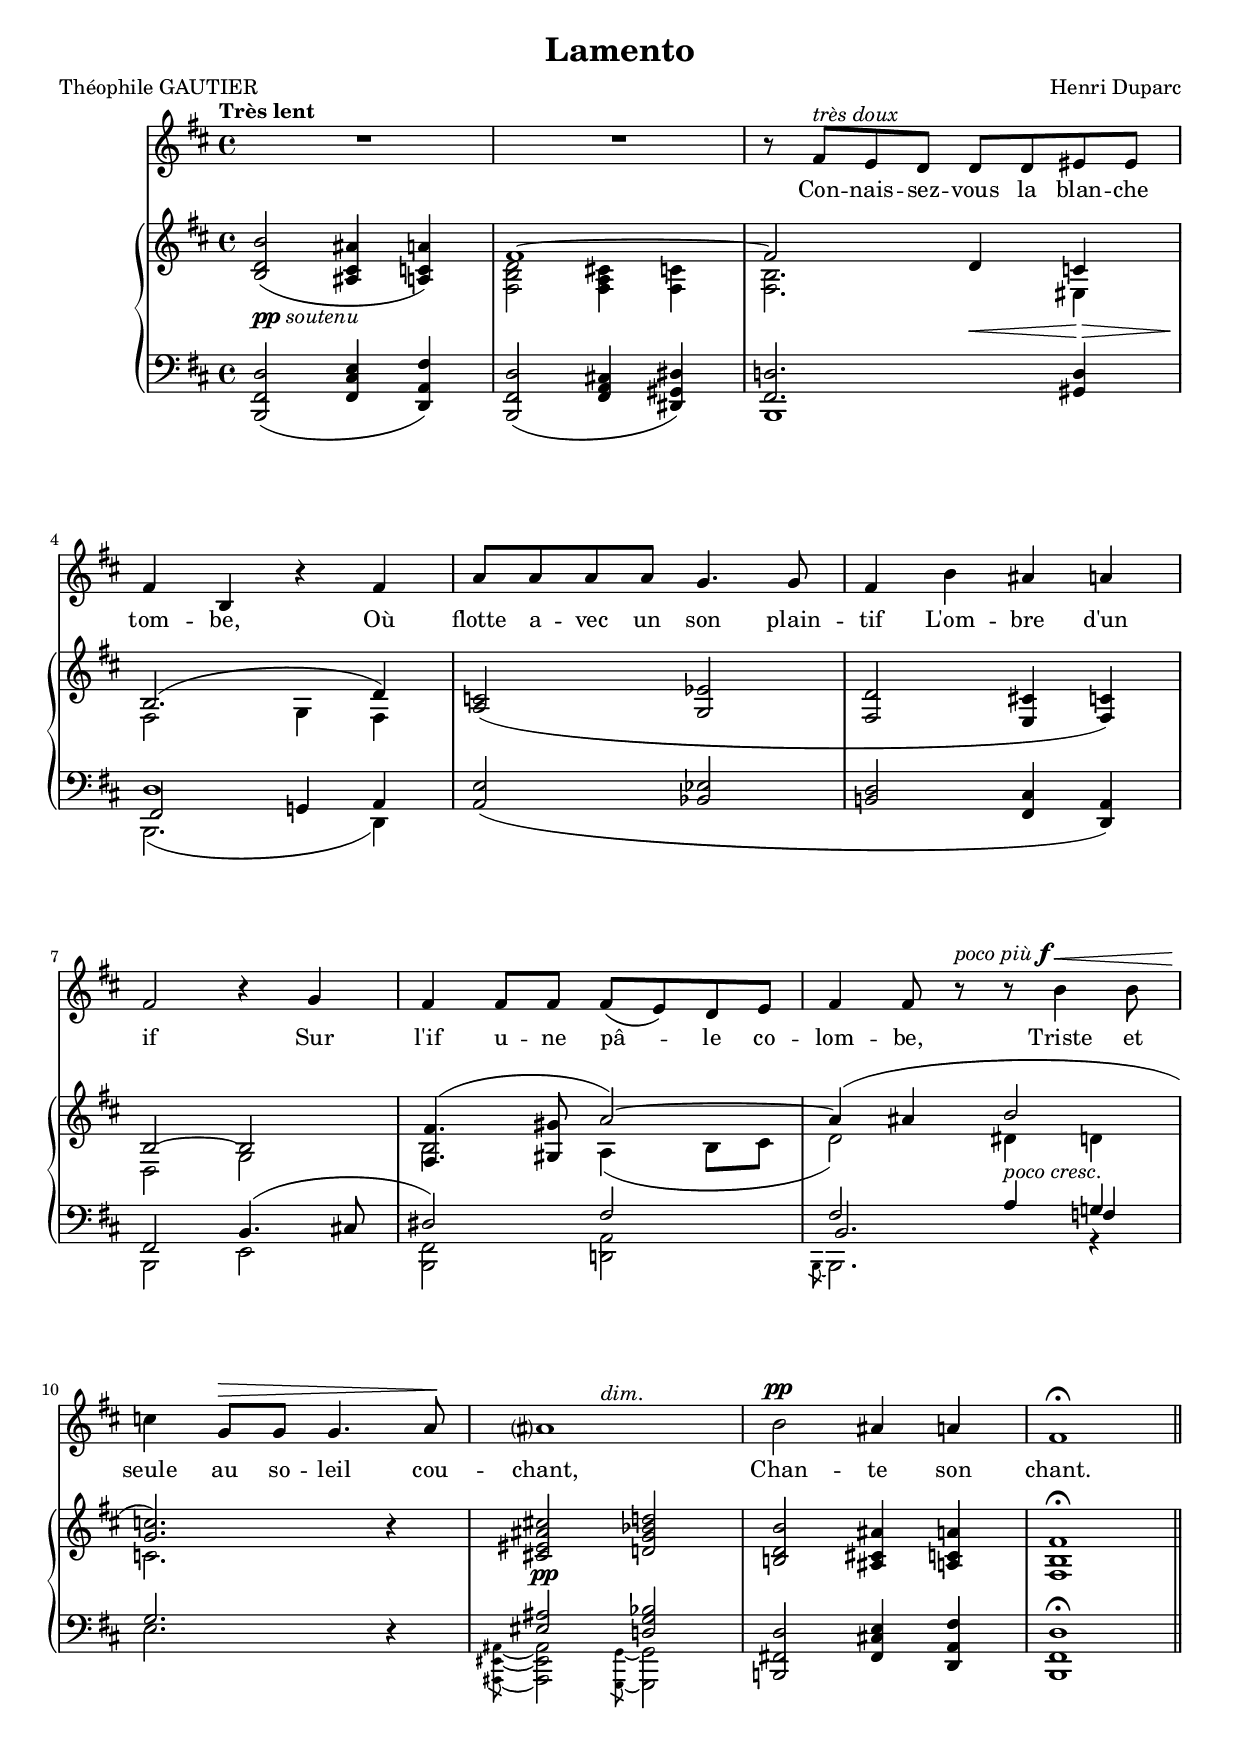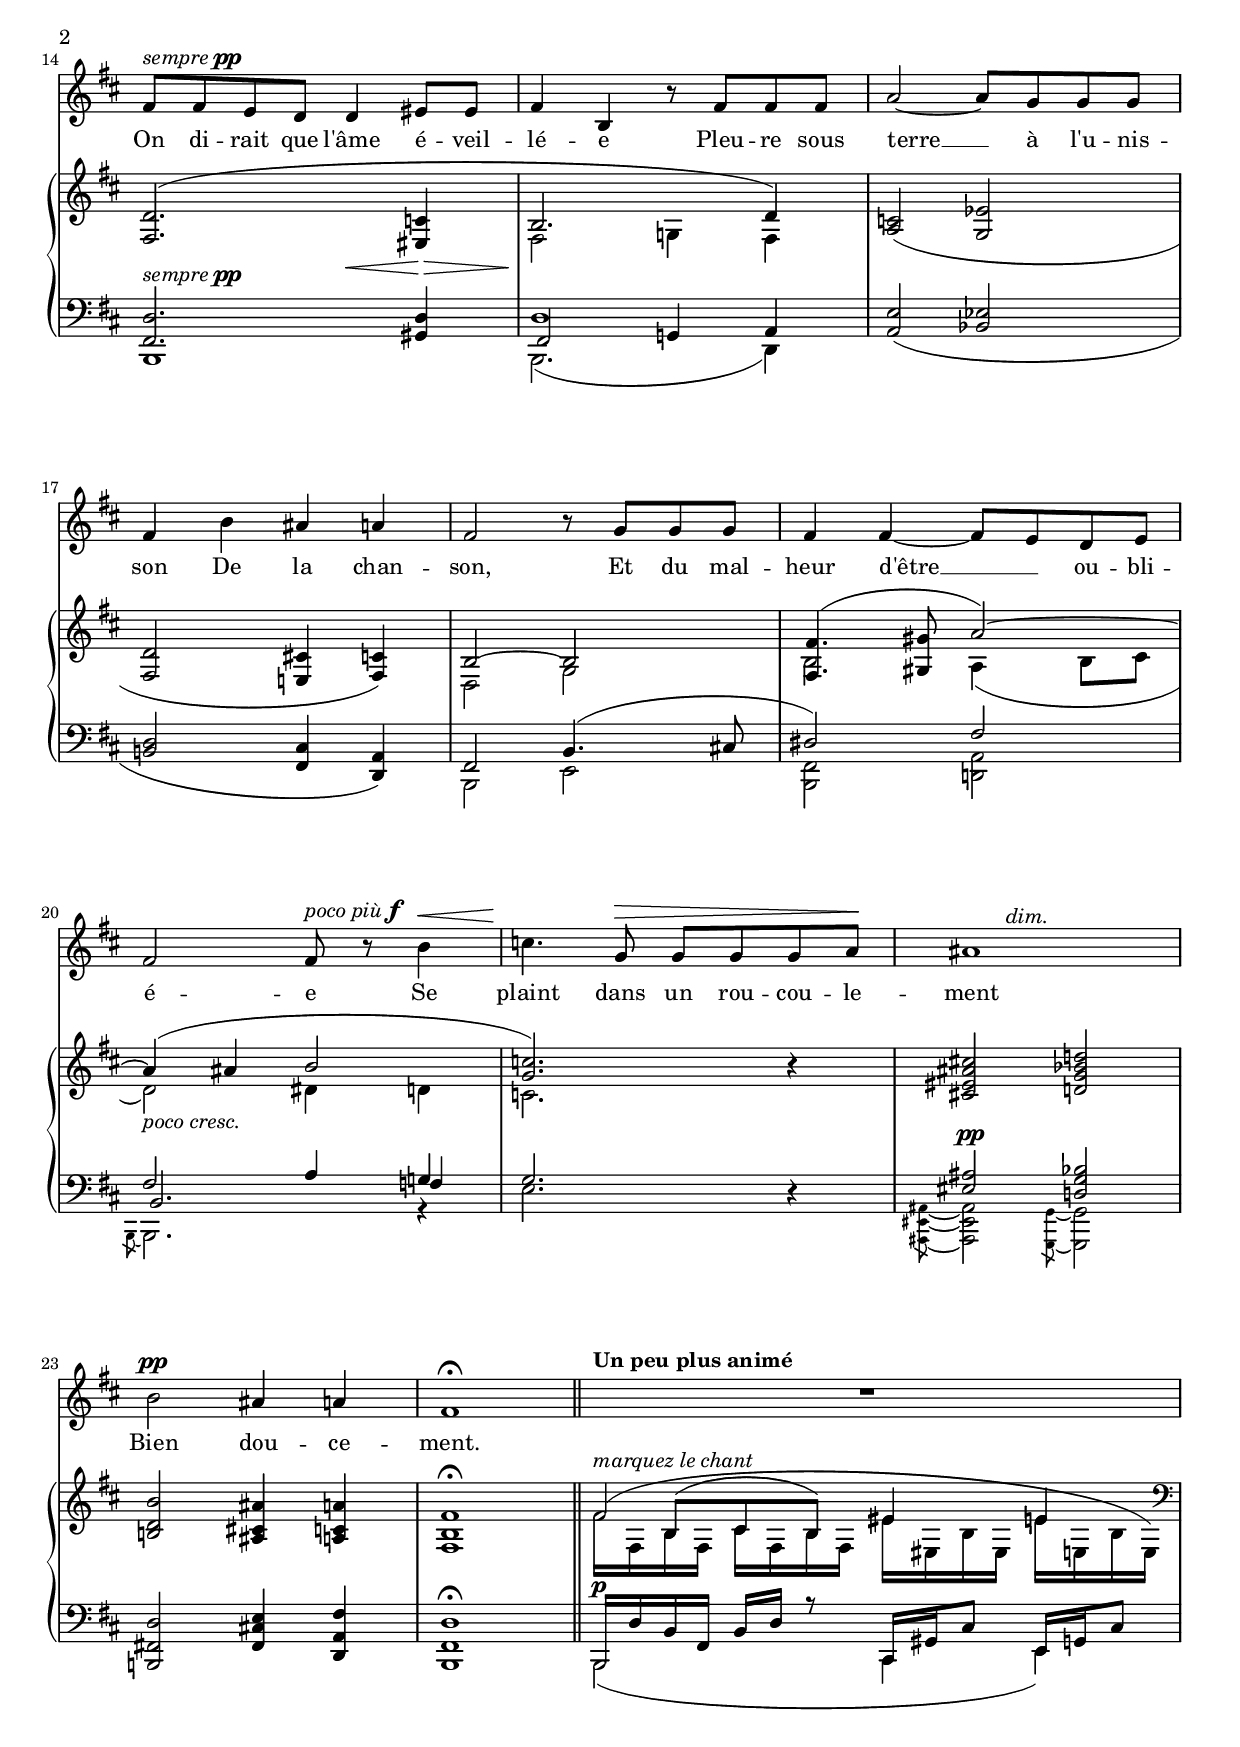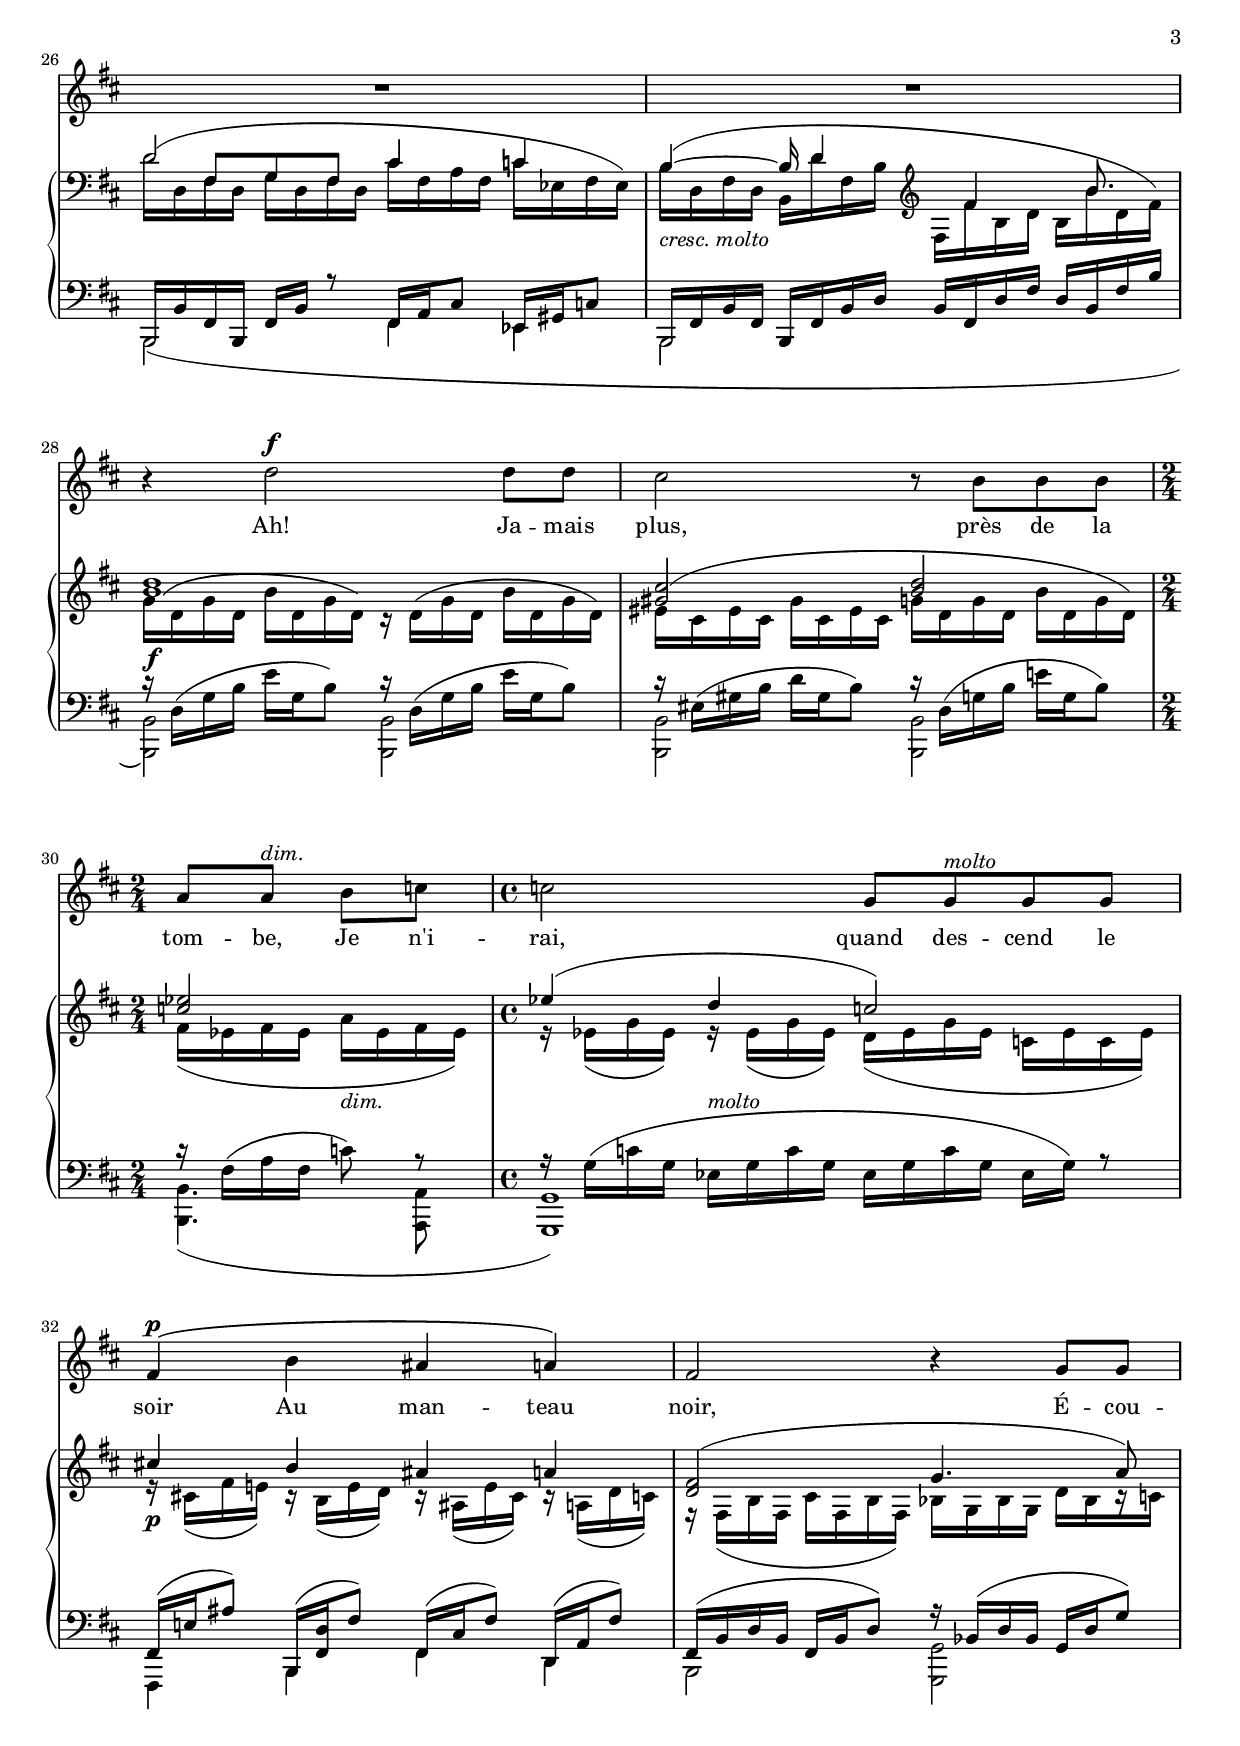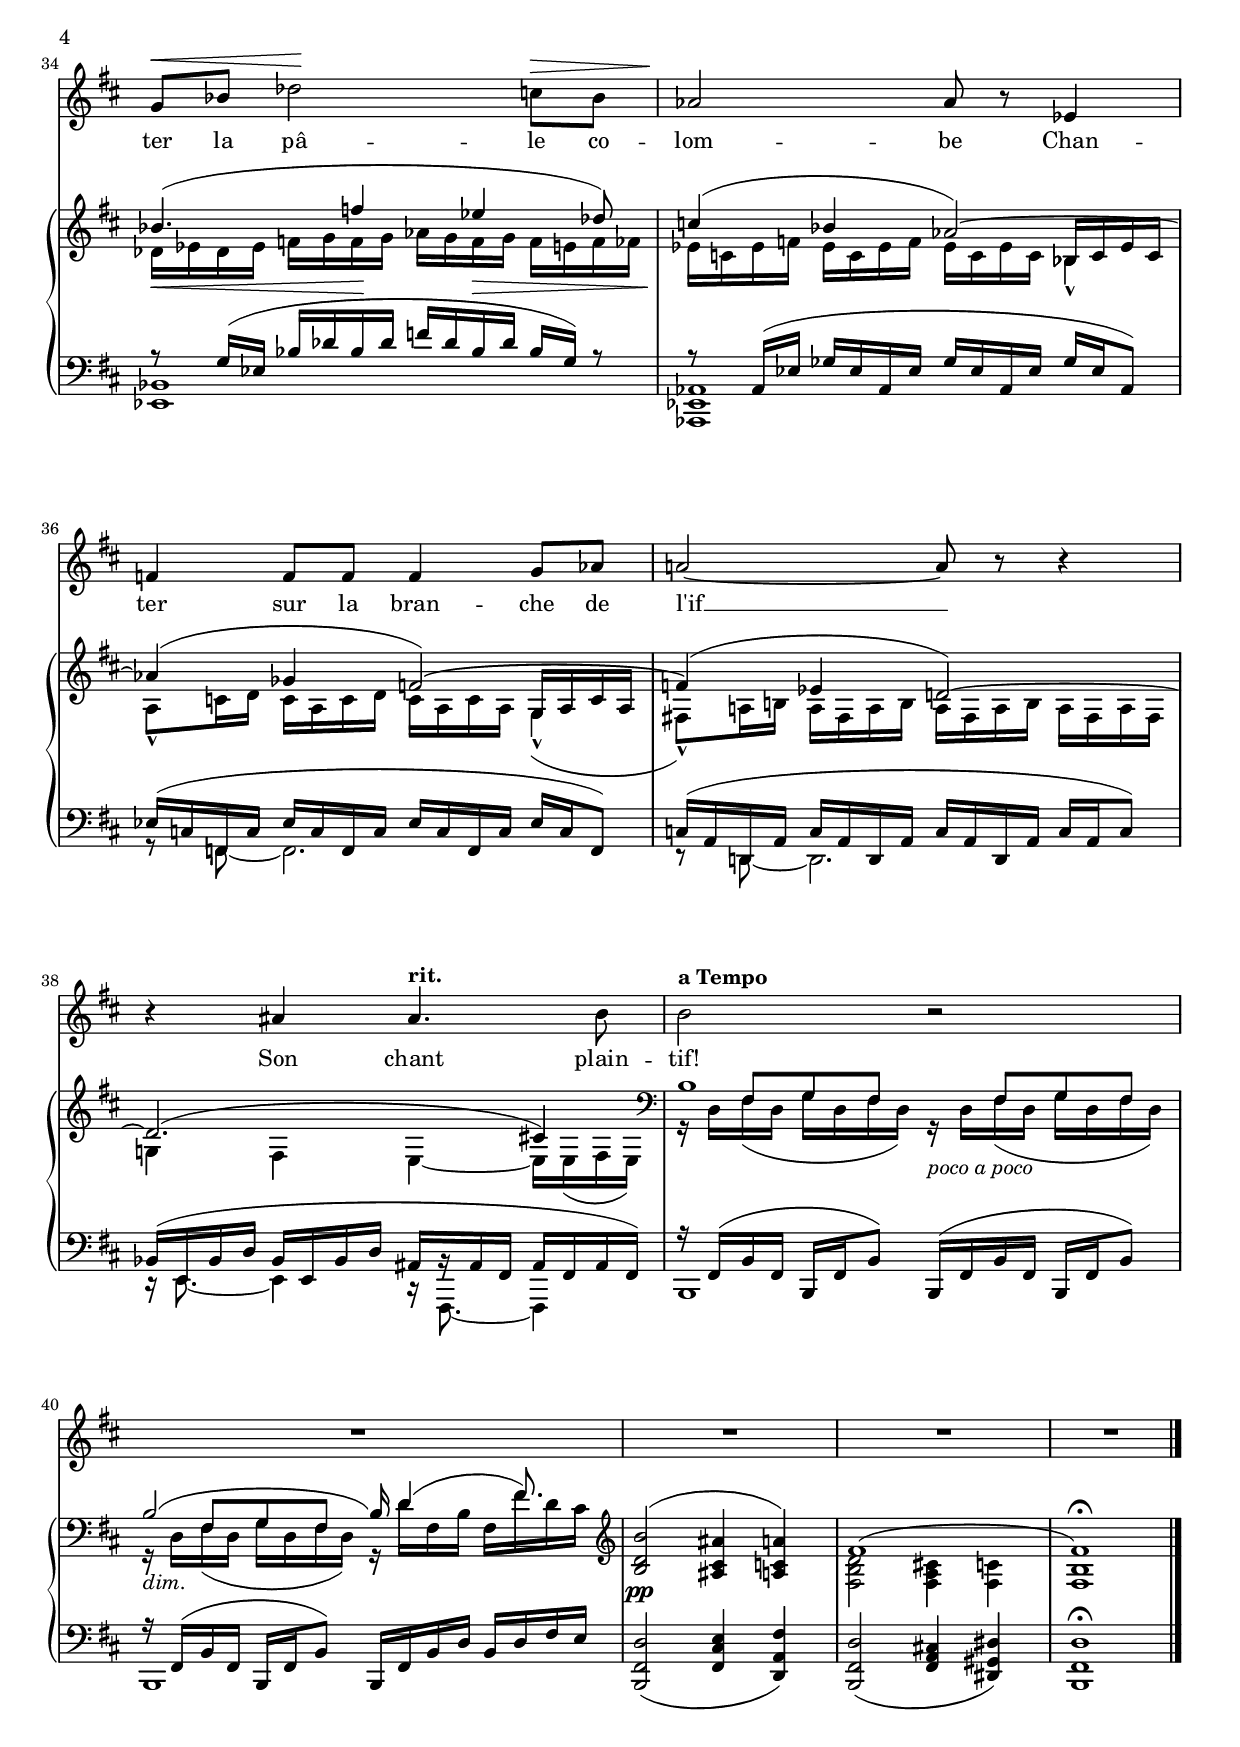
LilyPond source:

\version "2.17.30"

%{
  Based on http://lsr.dsi.unimi.it/LSR/Snippet?id=336
  
  Merges rests and multi-measure rests that occur on the same moment inside a
  staff with two voices.
  
  Usage:
  
  \include "merge-rests"
  
  \layout {
    \mergeRests
  }
  
  or inside the music:
  
  \new Staff <<
    \relative c' {
      \mergeRestsOn        %% in one of the voices is sufficient
      c4 d e f g r r2
    }
    \\
    \relative c' {
      a4 b c d e r r2
    }
  >>
 
%}
\version "2.13.50"


#(define (rest-score r)
  (let ((score 0)
        (yoff (ly:grob-property-data r 'Y-offset))
        (sp (ly:grob-property-data r 'staff-position)))
    (if (number? yoff)
        (set! score (+ score 2))
        (if (eq? yoff 'calculation-in-progress)
            (set! score (- score 3))))
    (and (number? sp)
         (<= 0 2 sp)
         (set! score (+ score 2))
         (set! score (- score (abs (- 1 sp)))))
    score))

#(define (merge-rests-on-positioning grob)
  (let* ((can-merge #f)
         (elts (ly:grob-object grob 'elements))
         (num-elts (and (ly:grob-array? elts)
                        (ly:grob-array-length elts)))
         (two-voice? (= num-elts 2)))
    (if two-voice?
        (let* ((v1-grob (ly:grob-array-ref elts 0))
               (v2-grob (ly:grob-array-ref elts 1))
               (v1-rest (ly:grob-object v1-grob 'rest))
               (v2-rest (ly:grob-object v2-grob 'rest)))
          (and
           (ly:grob? v1-rest)
           (ly:grob? v2-rest)
           (let* ((v1-duration-log (ly:grob-property v1-rest 'duration-log))
                  (v2-duration-log (ly:grob-property v2-rest 'duration-log))
                  (v1-dot (ly:grob-object v1-rest 'dot))
                  (v2-dot (ly:grob-object v2-rest 'dot))
                  (v1-dot-count (and (ly:grob? v1-dot)
                                     (ly:grob-property v1-dot 'dot-count -1)))
                  (v2-dot-count (and (ly:grob? v2-dot)
                                     (ly:grob-property v2-dot 'dot-count -1))))
             (set! can-merge
                   (and
                    (number? v1-duration-log)
                    (number? v2-duration-log)
                    (= v1-duration-log v2-duration-log)
                    (eq? v1-dot-count v2-dot-count)))
             (if can-merge
                 ;; keep the rest that looks best:
                 (let* ((keep-v1? (>= (rest-score v1-rest)
                                      (rest-score v2-rest)))
                        (rest-to-keep (if keep-v1? v1-rest v2-rest))
                        (dot-to-kill (if keep-v1? v2-dot v1-dot)))
                   ;; uncomment if you're curious of which rest was chosen:
                   ;;(ly:grob-set-property! v1-rest 'color green)
                   ;;(ly:grob-set-property! v2-rest 'color blue)
                   (ly:grob-suicide! (if keep-v1? v2-rest v1-rest))
                   (if (ly:grob? dot-to-kill)
                       (ly:grob-suicide! dot-to-kill))
                   (ly:grob-set-property! rest-to-keep 'direction 0)
                   (ly:rest::y-offset-callback rest-to-keep)))))))
    (if can-merge
        #t
        (ly:rest-collision::calc-positioning-done grob))))

#(define merge-multi-measure-rests-on-Y-offset
  ;; Call this to get the 'Y-offset of a MultiMeasureRest.
  ;; It keeps track of other MultiMeasureRests in the same NonMusicalPaperColumn
  ;; and StaffSymbol. If two are found, delete one and return 0 for Y-offset of
  ;; the other one.
  (let ((table (make-weak-key-hash-table)))
    (lambda (grob)
      (let* ((ssymb (ly:grob-object grob 'staff-symbol))
             (nmcol (ly:grob-parent grob X))
             (ssymb-hash (or (hash-ref table ssymb)
                             (hash-set! table ssymb (make-hash-table))))
             (othergrob (hash-ref ssymb-hash nmcol)))
            (if (ly:grob? othergrob)
                (begin
                  ;; Found the other grob in this staff/column,
                  ;; delete it and move ours.
                  (ly:grob-suicide! othergrob)
                  (hash-remove! ssymb-hash nmcol)
                  0)
                (begin
                  ;; Just save this grob and return the default value.
                  (hash-set! ssymb-hash nmcol grob)
                  (ly:staff-symbol-referencer::callback grob)))))))


mergeRestsOn = {
  \override Staff.RestCollision #'positioning-done = #merge-rests-on-positioning
  \override Staff.MultiMeasureRest #'Y-offset = #merge-multi-measure-rests-on-Y-offset
}

mergeRestsOff = {
  \revert Staff.RestCollision #'positioning-done
  \revert Staff.MultiMeasureRest #'Y-offset
}

mergeRests = \with {
  \override RestCollision #'positioning-done = #merge-rests-on-positioning
  \override MultiMeasureRest #'Y-offset = #merge-multi-measure-rests-on-Y-offset
}


\header {
  title = "Lamento"
  composer = "Henri Duparc"
  poet = "Théophile GAUTIER"
  % Supprimer le pied de page par défaut
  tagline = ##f
}
#(set-global-staff-size 18)

global = {
  \key c \minor
  \time 4/4
  \tempo "Très lent"
  \override Slur.height-limit=4
}

sopranoVoice = \relative c'' {
  \global
  \dynamicUp
  % En avant la musique !
  R1*2
  r8 g^\markup{\italic{très doux}} f es es es fis fis
  g4 c, r g'
  bes8 bes bes bes aes4. aes8
  g4 c b bes
  g2 r4 aes
  g4 g8 g g( f) es f
  g4 g8 r^\markup{\italic{poco più} \dynamic f} r c4\< c8
  des4\! aes8\> aes aes4. bes8\!
  b?1^\markup{\halign #-4 \italic dim.}
  c2\pp b4 bes
  g1\fermata \bar "||"

  g8^\markup{\italic sempre \dynamic pp} g f es es4 fis8 fis
  g4 c, r8 g' g g
  bes2 ~bes8 aes aes aes
  g4 c b bes
  g2 r8 aes aes aes
  g4   g   ~ g8\melisma  f \melismaEnd es f
  g2 g8^\markup{\italic{poco più} \dynamic f} r c4\<
  des4.\! aes8\> aes aes aes bes\!
  b1^\markup{\halign #-3 \italic dim.}
  c2\pp b4 bes
  g1\fermata \bar"||"

  \tempo "Un peu plus animé"
  R1*3
  r4 es'2\f es8 es
  d2 r8 c c c
  \time 2/4
  bes8 bes^\markup{\italic dim.} c des
  \time 4/4
  des2 aes8 aes^\markup{\italic molto} aes aes
  g4\p\( c b bes\)
  g2 
}
  
  sopranoSuite = \relative {r4 gis'8 gis
  gis8\< b d2\! cis8\> b
  a2\! a8 r e4
  fis4 fis8 fis fis4 gis8 a

  }
  
  sopranoFin = \relative {
      bes'!2 ~bes8 r r4
  r4 b4 \tempo "rit." b4. c8
  \tempo "a Tempo"
  c2 r
  R1*4

}

verse = \lyricmode {
  % Ajouter ici des paroles.
  Con -- nais -- sez -- vous la blan -- che tom -- be,
  Où flotte a -- vec un son plain -- tif
  L'om -- bre d'un if
  Sur l'if u -- ne pâ -- le co -- lom -- be,
  Triste et seule au so -- leil cou -- chant,
  Chan -- te son chant.

  On di -- rait que l'âme é -- veil -- lé -- e
  Pleu -- re sous terre __ à l'u -- nis -- son
  De la chan -- son,
  Et du mal -- heur d'être __ ou -- bli -- é -- e
  Se plaint dans un rou -- cou -- le -- ment
  Bien dou -- ce -- ment.


  Ah! Ja -- mais plus, près de la tom -- be,
  Je n'i -- rai, quand des -- cend le soir
  Au man -- teau noir,
  É -- cou -- ter la pâ -- le co -- lom -- be
  Chan -- ter sur la bran -- che de l'if __
  Son chant plain -- tif!
}

rightOne = \relative c'' {
  \global
  % En avant la musique !
  \oneVoice <c, es c'>2( <b d b'>4 <bes des bes'>)
  \voiceOne g'1 ~
  g2 es4 des
  c2.( es4)
  \oneVoice <bes des>2( <aes fes'>
  <g es'>2 <f d'!>4 <g des'>)
  \voiceOne c2 ~c
  <g g'>4.( <a a'>8 bes'2) ~
  bes4( b c2
  \mergeRestsOn
  <aes des>2.) r4
  \oneVoice <d,! fis b d!>2 <es! aes ces es!>
  <c! es c'>2 <b d! b'>4 <bes des bes'>
  <g c g'>1\fermata

  \voiceOne <g es'>2.( <fis des'>4
  c'2. es4)
  \oneVoice <bes des>2( <aes fes'>
  <g es'>2 <f! d'!>4 <g des'>)
  \voiceOne c2 ~c
  <g g'>4.( <a a'>8 bes'2) ~
  bes4( b c2
  <aes des>2.) r4
  \oneVoice <d,! fis b d!>2 <es! aes ces es!>
  <c! es c'>2 <b d! b'>4 <bes des bes'>
  <g c g'>1\fermata
  \mergeDifferentlyHeadedOn
  \voiceOne g'2^\markup{\italic{marquez le chant}} fis4 f
  \clef bass es2 d4 des
  \mergeDifferentlyDottedOn
  c4~ c16 es4  g4 c8.
  <c es>1
  <a d>2 <c es>
  <des fes>
  fes4( es des2)
  d!4 c b bes
  <es, g>2( 
}
 
rightOneSuite = \relative { 
  gis'4. ais8)
  b4.( fis'4 e d8)
  cis4( b a2) ~
  a4( g fis2)\(
}
  
  rightOneFin = \relative {
  ges'4\)( fes es!2) ~
  es2.( d!4)
  \clef bass c1
  \shape #'((0.0 . 0.0 ) (0.0 . 2.0) (0.0 . 2.0) (0.0 . 0.0 )) Tie
  c2 ~c16 es4( g8.)
  \clef treble
  <c, es c'>2( <b d b'>4 <bes des bes'>)
  \shape #'((0.0 . 0.0 ) (0.5 . 1.4) (0.0 . 1.4) (-0.5 . 0.0 )) Tie
  g'1 ~
  < g, c g'>1\fermata \bar"|."
}

rightTwo = \relative c'' {
  \global
  % En avant la musique !
  s1
  <g, c es>2 <g bes d!>4 <g des'>
  <g c>2. fis4
  g2 aes4 g
  s1*2
  es2 aes
  c2 bes4( c8 d
  es2) e4 es
  des2. r4
  s1*3
  s1
  g,2 aes!4 g
  s1*2
  es2 aes
  c2 bes4( c8 d
  es2) e4 es
  des2. r4
  s1*3

  \shape #'((0.8 . 0.3) (0.0 . 2.5) (0.0 . 2.5) (0 . 0.5)) Slur
  g16^( g, c g d' g, c g fis' fis, c' fis, f' f, c' f,)
  \shape #'((0.8 . 0.0) (0.0 . 1.5) (0.0 . 1.5) (0 . 0.2)) Slur
  es'16^( es, g es aes es g es d' g, bes g des' fes, g fes)
  \shape #'((0.8 . 0.3) (0.0 . 2.5) (1.0 . 3.0) (0 . 0.8)) Slur
  c'16^( es, g es c es' g, c \clef treble g g' c, es c c' es, g)
  \shape #'((1.5 . -0.5) (0.0 . 0.3) (0.0 . 0.3) (0 . 0.8)) Slur
  aes16^( es aes es c' es, aes es) r es^( aes es c' es, aes es)
  \shape #'((1.0 . 1.0) (0.0 . 2.5) (0.0 . 2.5) (0 . 0.5)) Slur
  fis16^( d fis d a' d, fis d aes' es aes es c' es, aes es)
  g16( fes g fes bes fes g fes)
  r16 fes( aes fes) r fes( aes fes) es( fes aes fes des fes des fes)
  r16 d!( g f!) r c( f es) r b( f' d) r bes( es des)
  r16 g,( c g d' g, c g) 
}
 rightTwoSuite = \relative { 
  b gis b gis dis'[ b r cis]
  d!16 e d e fis gis fis gis a gis fis gis fis eis fis f
  e16 cis e fis e cis e fis e cis e cis b4-^
  ais8-^ cis16 dis cis ais cis dis cis ais cis ais gis4-^(
 }
 
 rightTwoFin = \relative {
  g!8)-^ bes!16 c! bes g bes c bes g bes c bes g bes g
  aes!4 g f ~f16 f( g f)
  r16 es g( es aes es g es)  r16 es g( es aes es g es)
  r16 es g( es aes es g es) r es' g, c g g' es d
  s1
  <g, c es>2 <g bes d!>4 <g des'>

}

rightThree = \relative c'' {
  \global
  % En avant la musique !
  s1*24
  s8 c,8( d c) s2
  s8 g8 aes g s2
  s1*3
  s2
  s1*4}

rightThreeSuite = \relative {
  s2. b16 cis e cis
  s2. gis16 ais cis ais
}

rightThreeFin = \relative {
  s1*2
  s8 g aes g s g aes g
  s8 g aes g
}

leftOne = \relative c' {
  \global
  % En avant la musique !
  s1*2
  <g, es'!>2. <a es'>4
  es'1
  \oneVoice <bes f'>2( <ces fes>
  <c! es>2 <g d'>4 <es bes'>)
  \voiceOne g2 c4.( d!8
  e2) g
  g2 bes4 aes!
  \mergeRestsOn
  aes2. r4
  <fis b>2 <es! aes ces>
  s1*2
  <g, es'>2. <a es'>4
  es'1
  \oneVoice <bes f'>2( <ces fes>
  <c! es>2 <g d'>4 <es bes'>)
  \voiceOne g2 c4.( d!8
  e2) g
  g2 bes4 aes!
  aes2. r4
  <fis b>2 <es! aes ces>
  s1*2

  c,16 es' c g c es r8 d,16 a' d8 f,16 aes d8
  c,16 c' g c, g' c r8 g16 bes d8 fes,16 a des8
  c,16 g' c g c, g' c es c g es' g es c g' c
  r16 \stemDown es,( aes c f aes, c8) r16 es,( aes c f aes, c8)
  r16 fis,( a c es a, c8) r16 es,( aes c f! aes, c8)
  r16 g( bes g des'8) r
  r16 aes( des aes fes aes des aes fes aes des aes fes aes) r8
  \stemUp g,16( f'! b8) c,,16( <g' es'> g'8) g,16( d' g8) es,16( bes' g'8)
  g,16( c es c g c es8) }
  
  leftOneSuite = \relative {
  r16 b,( dis b gis dis' gis8)
  r8 gis16( e b' d b d fis d b d b gis) r8
  r8 a,16( e' g e a, e' g e a, e' g e a,8)
  e'16( cis fis, cis' e cis fis, cis' e cis fis, cis' e cis fis,8) 
  }
  
  leftOneFin = \relative {
  des16( bes es, bes' des bes es, bes' des bes es, bes' des bes des8)
  \mergeDifferentlyDottedOn
  ces16( f, ces' es ces f, ces' es b[ r b g] b g b g)
  r16 g( c g c, g' c8) c,16( g' c g c, g' c8)
  r16 g( c g c, g' c8) c,16 g' c es c es g f


}

leftTwo = \relative c' {
  \global
  % En avant la musique !
  \oneVoice <c,, g' es'>2( <g' d' f>4 <es bes' g'>)
  <c g' es'>2( <g' bes d!>4 <e a e'>)
  \voiceTwo c1
  c2.( es4)
  s1*2
  c2 f
  <c g'>2 <es! bes'>
  \slashedGrace  c8 ~ c2. r4
  f'2. r4
  \slashedGrace <b,, fis' b>8 ~ q2 \slashedGrace <aes aes'>8 ~q2
  \oneVoice <c! g'! es'>2 <g' d'! f>4 <es bes' g'>
  <c g' es'>1\fermata

  \voiceTwo c1
  c2.( es4)
  s1*2
  c2 f
  <c g'>2 <es! bes'>
  \slashedGrace  c8 ~ c2. r4
  f'2. r4
  \slashedGrace <b,, fis' b>8 ~ q2 \slashedGrace <aes aes'>8 ~q2
  \oneVoice <c! g'! es'>2 <g' d'! f>4 <es bes' g'>
  <c g' es'>1\fermata

  \mergeDifferentlyHeadedOn
  \voiceTwo c2( d4 f)
  c2( g'4 fes
  c2 s2
  <c c'>2) q
  q2 q
  q4.( <bes bes'>8
  <aes aes'>1)
  g4 c g' es
  c2 
}

leftTwoSuite = \relative {
  <gis,, gis'>2
  <e' b'>1
  <a, e' a>1
  r8 fis' ~fis2.
}

leftTwoFin = \relative {
  r8 es,! ~es2.
  r16 f8. ~f4
  r16 g,8. ~g4
  c1
  c
  \oneVoice <c g' es'>2( <g' d' f>4 <es bes' g'>)
  <c g' es'>2( <g' bes d!>4 <e a e'>)
  <c g' es'>1\fermata
}

leftThree = \relative c' {
  \global
  % En avant la musique !
  s1*3
  g,2 aes!4 bes
  s1*4
  c2. ges'4
  s1*4
  s1
  g,2 aes!4 bes
  s1*4
  c2. ges'4
  s1*4



}

dynamics = {
  s1^\markup{\dynamic pp \italic soutenu}
  s1
  s2 s4\< s4\>
  s1\!
  s1*4
  s2 s_\markup{\italic{poco cresc.}}
  s1
  s1\pp
  s1*2

  s2_\markup{\italic sempre \dynamic pp} s4\< s4\>
  s1\!
  s1*4
  s1^\markup{\italic{poco cresc.}}
  s1
  s1\pp
  s1*2
  s1\p
  s1
  s1_\markup{\italic{cresc. molto}}
  s1\f
  s1
  s4 s^\markup{\italic dim.}
  s4 s2.^\markup{\italic molto}
  s1\p
  s1
  s4.\< s8\! s8 s4.\>
  s1\!
  s1*3
  s2 s^\markup{\italic{poco a poco}}
  s1^\markup{\italic dim.}
  s1\pp
  s1*2



}

sopranoVoicePart = \new Staff \with {
  midiInstrument = "choir aahs"
} { \sopranoVoice \transpose fisis g \sopranoSuite \sopranoFin }
\addlyrics { \verse }

pianoPart = \new PianoStaff \with {
} <<
  \new Staff = "right" \with {
    midiInstrument = "acoustic grand"
  } << {\rightOne 
        \transpose fisis g \rightOneSuite \rightOneFin} \\ {\rightTwo 
          \transpose fisis g \rightTwoSuite \rightTwoFin}
       \\ {\rightThree \transpose fisis g \rightThreeSuite \rightThreeFin }>>
  \new Dynamics \dynamics
  \new Staff = "left" \with {
    midiInstrument = "acoustic grand"
  } { \clef bass << {\leftOne 
                     \transpose fisis g \leftOneSuite \leftOneFin} \\ {\leftTwo 
                                                                   \transpose fisis g \leftTwoSuite \leftTwoFin} \\ \leftThree >> }
>>

\score {
  <<
    \transpose c b,
    \sopranoVoicePart
    \transpose c b,
    \pianoPart
  >>
  \layout { }
  \midi {
    \context {
      \Score
      tempoWholesPerMinute = #(ly:make-moment 100 4)
    }
  }
}
\paper {
  page-count = 4
  ragged-last-bottom = ##f
  systems-per-page = 4
}